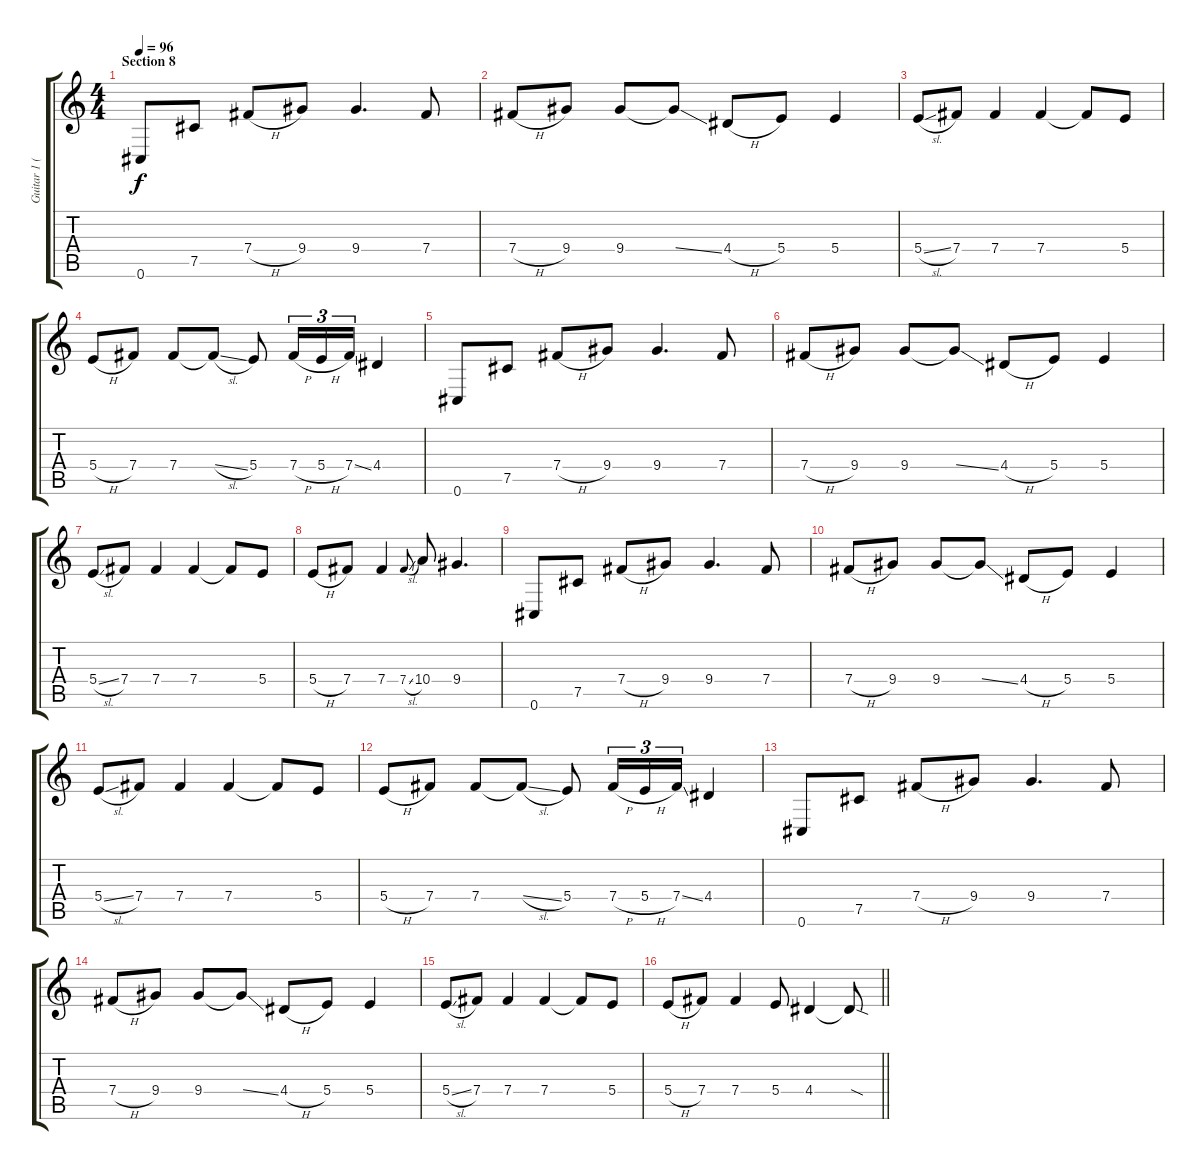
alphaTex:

\track ("Guitar 1 (Distortion)" "Guitar 1 (") {instrument distortionguitar}
\staff {score tabs}
\tuning (Db4 Ab3 E3 B2 Gb2 Db2) {hide}
\ts (4 4)
\section ("" "Section 8")
\tempo 96
\clef g2
\ks c
0.6.8{dy f} 7.5.8 7.4{h}.8 9.4.8 9.4.4{d} 7.4.8 |
7.4{h}.8 9.4.8 9.4.8 9.4{ss t}.8 4.4{h}.8 5.4.8 5.4.4 |
5.4{sl}.8 7.4.8 7.4.4 7.4.4 7.4{t}.8 5.4.8 |
5.4{h}.8 7.4.8 7.4.8 7.4{sl t}.8 5.4.8 7.4{h}.16{tu (3 2)} 5.4{h}.16{tu (3 2)} 7.4{ss}.16{tu (3 2)} 4.4.4 |
0.6.8 7.5.8 7.4{h}.8 9.4.8 9.4.4{d} 7.4.8 |
7.4{h}.8 9.4.8 9.4.8 9.4{ss t}.8 4.4{h}.8 5.4.8 5.4.4 |
5.4{sl}.8 7.4.8 7.4.4 7.4.4 7.4{t}.8 5.4.8 |
5.4{h}.8 7.4.8 7.4.4 7.4{sl}.8{gr onbeat} 10.4.8 9.4.4{d} |
0.6.8 7.5.8 7.4{h}.8 9.4.8 9.4.4{d} 7.4.8 |
7.4{h}.8 9.4.8 9.4.8 9.4{ss t}.8 4.4{h}.8 5.4.8 5.4.4 |
5.4{sl}.8 7.4.8 7.4.4 7.4.4 7.4{t}.8 5.4.8 |
5.4{h}.8 7.4.8 7.4.8 7.4{sl t}.8 5.4.8 7.4{h}.16{tu (3 2)} 5.4{h}.16{tu (3 2)} 7.4{ss}.16{tu (3 2)} 4.4.4 |
0.6.8 7.5.8 7.4{h}.8 9.4.8 9.4.4{d} 7.4.8 |
7.4{h}.8 9.4.8 9.4.8 9.4{ss t}.8 4.4{h}.8 5.4.8 5.4.4 |
5.4{sl}.8 7.4.8 7.4.4 7.4.4 7.4{t}.8 5.4.8 |
\barLineRight lightlight
5.4{h}.8 7.4.8 7.4.4 5.4.8 4.4.4 4.4{sod t}.8
